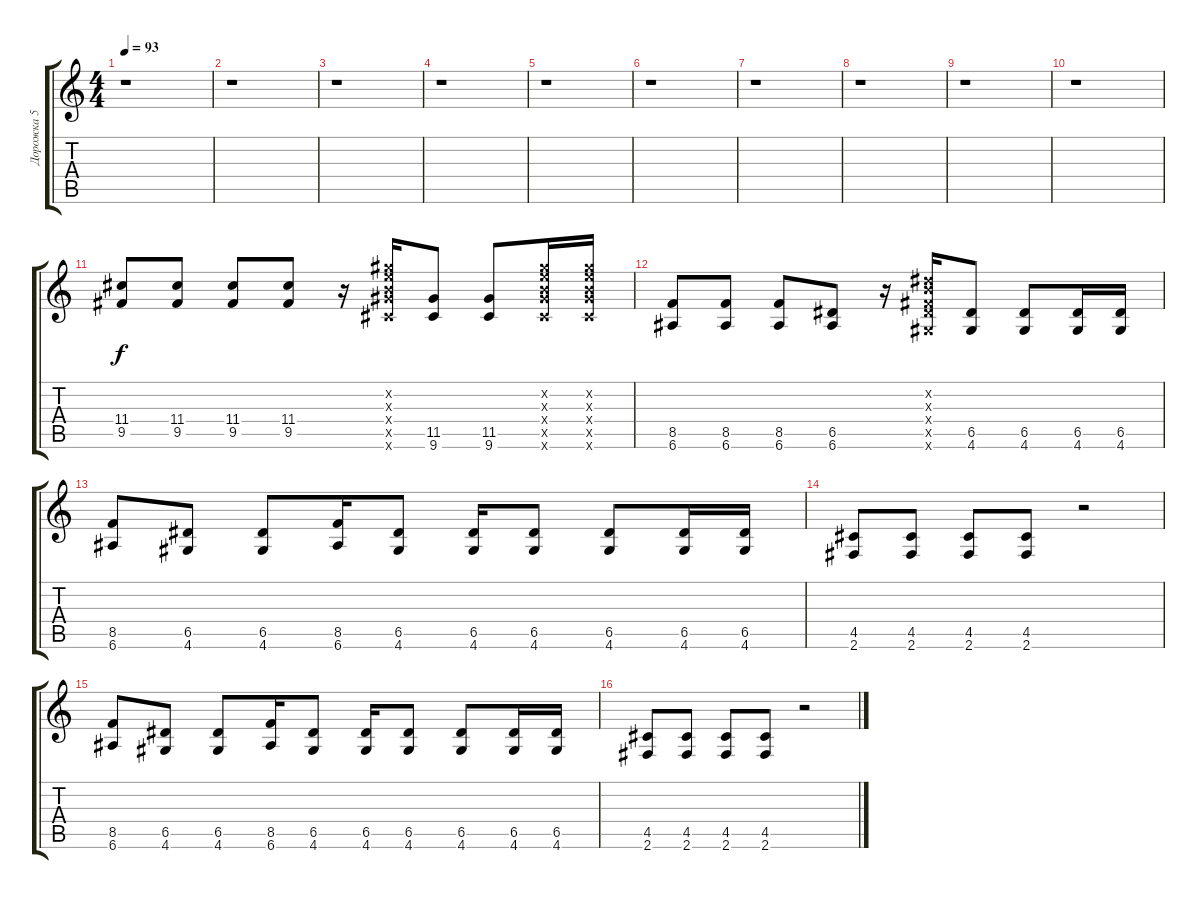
\track ("Дорожка 5" "Дорожка 5") {instrument distortionguitar}
\staff {score tabs}
\tuning (E4 B3 G3 D3 A2 E2) {hide}
\ts (4 4)
\tempo 93
\clef g2
\ks c
r.1{dy mp} |
r.1 |
r.1 |
r.1 |
r.1 |
r.1 |
r.1 |
r.1 |
r.1 |
r.1 |
(11.4 9.5).8{dy f} (11.4 9.5).8 (11.4 9.5).8 (11.4 9.5).8 r.16 (9.2{x} 9.3{x} 9.4{x} 11.5{x} 9.6{x}).16 (11.5 9.6).8 (11.5 9.6).8 (9.2{x} 9.3{x} 9.4{x} 11.5{x} 9.6{x}).16 (9.2{x} 9.3{x} 9.4{x} 11.5{x} 9.6{x}).16 |
(8.5 6.6).8 (8.5 6.6).8 (8.5 6.6).8 (6.5 6.6).8 r.16 (4.2{x} 4.3{x} 4.4{x} 6.5{x} 4.6{x}).16 (6.5 4.6).8 (6.5 4.6).8 (6.5 4.6).16 (6.5 4.6).16 |
(8.5 6.6).8 (6.5 4.6).8 (6.5 4.6).8 (8.5 6.6).16 (6.5 4.6).8 (6.5 4.6).16 (6.5 4.6).8 (6.5 4.6).8 (6.5 4.6).16 (6.5 4.6).16 |
(4.5 2.6).8 (4.5 2.6).8 (4.5 2.6).8 (4.5 2.6).8 r.2 |
(8.5 6.6).8 (6.5 4.6).8 (6.5 4.6).8 (8.5 6.6).16 (6.5 4.6).8 (6.5 4.6).16 (6.5 4.6).8 (6.5 4.6).8 (6.5 4.6).16 (6.5 4.6).16 |
(4.5 2.6).8 (4.5 2.6).8 (4.5 2.6).8 (4.5 2.6).8 r.2
